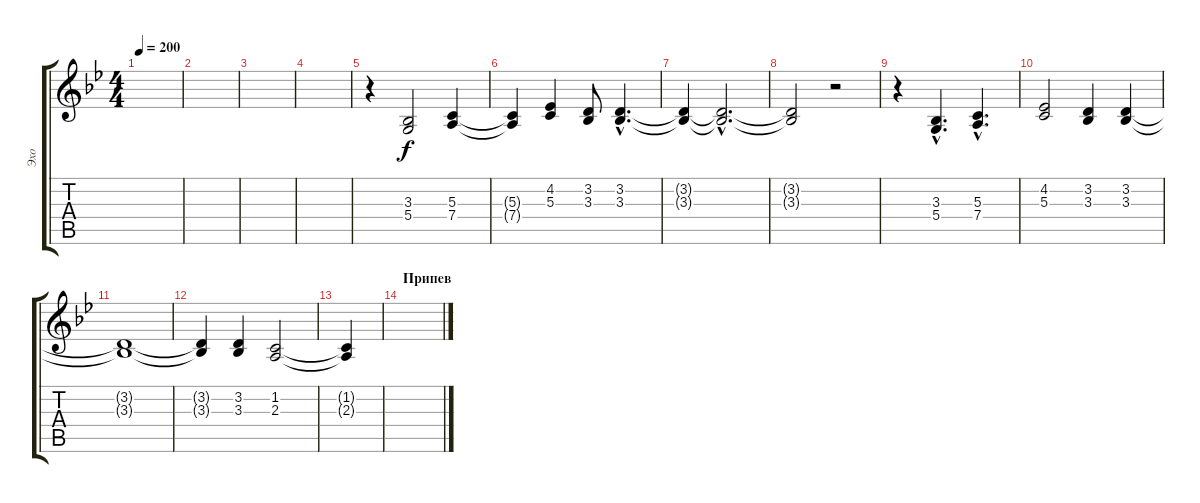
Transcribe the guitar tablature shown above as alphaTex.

\track ("Эхо" "Эхо") {instrument tenorsax}
\staff {score tabs}
\tuning (E4 B3 G3 D3 A2 E2) {hide}
\ts (4 4)
\tempo 200
\clef g2
\ks bb
|
|
|
|
r.4 (3.3 5.4).2 (5.3 7.4).4 |
(5.3{t} 7.4{t}).4 (4.2 5.3).4 (3.2 3.3).8 (3.2{hac} 3.3{hac}).4{d} |
(3.2{t} 3.3{t}).4 (3.2{hac t} 3.3{hac t}).2{d} |
(3.2{t} 3.3{t}).2 r.2 |
r.4 (3.3{hac} 5.4{hac}).4{d} (5.3{hac} 7.4{hac}).4{d} |
(4.2 5.3).2 (3.2 3.3).4 (3.2 3.3).4 |
(3.2{t} 3.3{t}).1 |
(3.2{t} 3.3{t}).4 (3.2 3.3).4 (1.2 2.3).2 |
(1.2{t} 2.3{t}).4 |
\section ("" "Припев")
